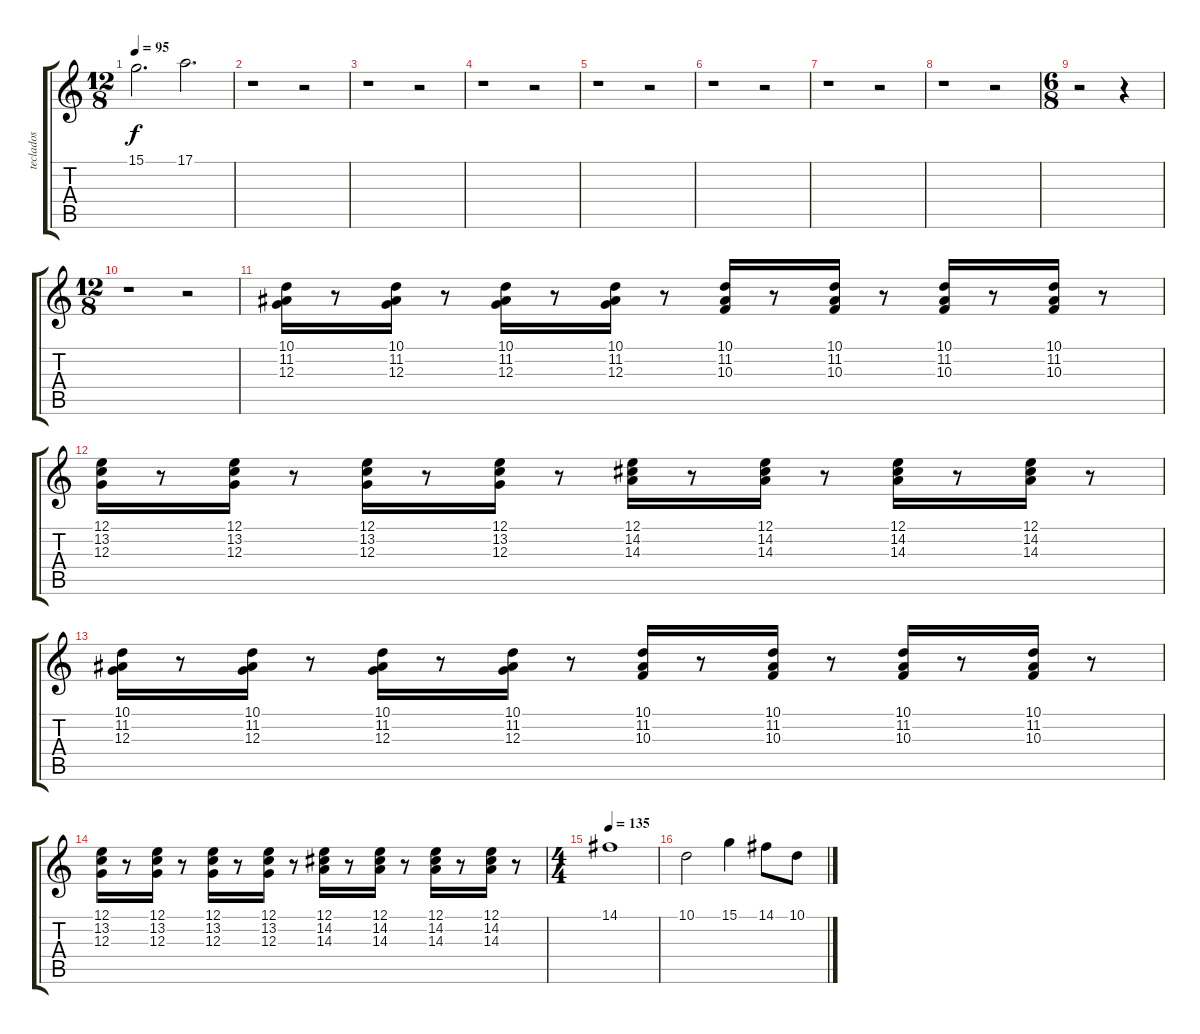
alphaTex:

\track ("teclados" "teclados") {instrument stringensemble1}
\staff {score tabs}
\tuning (E4 B3 G3 D3 A2 E2) {hide}
\ts (12 8)
\tempo 95
\clef g2
\ks c
15.1.2{d dy f} 17.1.2{d} |
r.1 r.2 |
r.1 r.2 |
r.1 r.2 |
r.1 r.2 |
r.1 r.2 |
r.1 r.2 |
r.1 r.2 |
\ts (6 8)
r.2 r.4 |
\ts (12 8)
r.1 r.2 |
(10.1 11.2 12.3).16 r.8 (10.1 11.2 12.3).16 r.8 (10.1 11.2 12.3).16 r.8 (10.1 11.2 12.3).16 r.8 (10.1 11.2 10.3).16 r.8 (10.1 11.2 10.3).16 r.8 (10.1 11.2 10.3).16 r.8 (10.1 11.2 10.3).16 r.8 |
(12.1 13.2 12.3).16 r.8 (12.1 13.2 12.3).16 r.8 (12.1 13.2 12.3).16 r.8 (12.1 13.2 12.3).16 r.8 (12.1 14.2 14.3).16 r.8 (12.1 14.2 14.3).16 r.8 (12.1 14.2 14.3).16 r.8 (12.1 14.2 14.3).16 r.8 |
(10.1 11.2 12.3).16 r.8 (10.1 11.2 12.3).16 r.8 (10.1 11.2 12.3).16 r.8 (10.1 11.2 12.3).16 r.8 (10.1 11.2 10.3).16 r.8 (10.1 11.2 10.3).16 r.8 (10.1 11.2 10.3).16 r.8 (10.1 11.2 10.3).16 r.8 |
(12.1 13.2 12.3).16 r.8 (12.1 13.2 12.3).16 r.8 (12.1 13.2 12.3).16 r.8 (12.1 13.2 12.3).16 r.8 (12.1 14.2 14.3).16 r.8 (12.1 14.2 14.3).16 r.8 (12.1 14.2 14.3).16 r.8 (12.1 14.2 14.3).16 r.8 |
\ts (4 4)
\tempo 141
\tempo 135
14.1.1{volume 16} |
10.1.2 15.1.4 14.1.8 10.1.8
